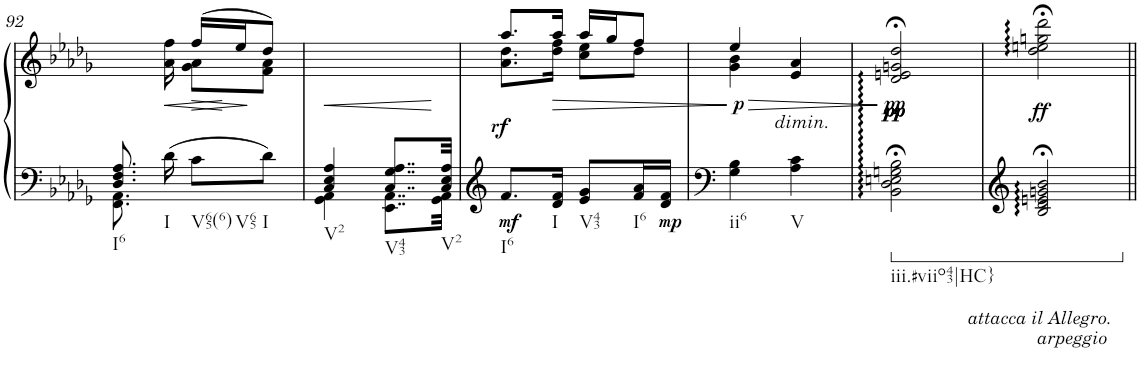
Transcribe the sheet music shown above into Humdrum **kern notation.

**kern	**kern	**dynam
*part1	*part1	*part1
*staff2	*staff1	*staff1/2
*I"Piano	*	*
*I'Pno.	*	*
!!LO:PB:g=z
*clefG2	*clefF4	*
*k[b-e-a-d-g-]	*k[b-e-a-d-g-]	*
*M2/4	*M2/4	*
=92	=92	=92
*^	*^	*
!LO:TX:b:t=I6	!	!	!	!
8.D-/ 8.F/ 8.A-/	8.FF\ 8.AA-\	8.ryy	4ryy	.
!LO:TX:b:t=I	!	!	!	!
!	!	!	!	!LO:HP:b
4ryy	16d-\	16a-\ 16ff\	.	<
!	!LO:TX:b:t=V65(6)	!	!	!
!	!LO:TX:b:t=V65	!	!	!
!	!	!	!	!LO:HP:b
.	8c\L	(16ff/LL	8g-\ 8a-\L	>
.	.	16ee-/J	.	[
!	!LO:TX:b:t=I	!	!	!
.	8d-\J	8dd-/J)	8f\ 8a-\J	.
16ryy	.	.	.	.
*v	*v	*	*	*
*	*v	*v	*
.	.	]
=93	=93	=93
*^	*	*
!LO:TX:b:t=V2	!	!	!
4C/ 4E-/ 4A-/	4GG-\ 4AA-\	2ryy	.
!LO:TX:b:t=V43	!	!	!
8..C/ 8..G-/ 8..A-/L	8..EE-\ 8..AA-\L	.	.
!LO:TX:b:t=V2	!	!	!
32C/ 32E-/ 32A-/Jkk	32GG-\ 32AA-\Jkk	.	.
=94	=94	=94	=94
*	*	*^	*
!LO:TX:b:t=I6	!	!	!	!
!	!	!	!	!LO:DY:b=2
*v	*v	*	*	*
8.f/L	8.aa-/L	8.a-\ 8.dd-\L	mf
!LO:TX:b:t=I	!	!	!
!	!	!	!LO:HP:b
16d-/ 16f/Jk	16aa-/Jk	16dd-\ 16ff\Jk	>
!LO:TX:b:t=V43	!	!	!
8e-/ 8g-/L	16aa-/LL	8cc\ 8ee-\L	.
.	16gg-/J	.	.
!LO:TX:b:t=I6	!	!	!
16f/ 16a-/L	8ff/J	8dd-\J	.
!	!	!	!LO:DY:b=2
16d-/ 16f/JJ	.	.	mp
*	*v	*v	*
.	.	]
=95	=95	=95
!LO:TX:b:t=ii6	!	!
!	!	!LO:HP:b
*	*^	*
!	!	!	!LO:DY:n=1:b
4G-\ 4B-\	4ee-/	4g-\ 4b-\	> p
!LO:TX:a:i:t=dimin.	!	!	!
!LO:TX:b:t=V	!	!	!
4A-\ 4c\	4a-/	4e-/	.
*	*v	*v	*
.	.	]
=96	=96	=96
!LO:TX:b:t=iii.#viio43|HC}	!	!
!	!	!LO:DY:b
!	!	!LO:DY:n=1:b
!	!	!LO:DY:n=2:b
!	!	!LO:DY:n=3:b
2BB-\::;< 2D-\::;< 2En\::;< 2Gn\::;< 2B-\::;<	2d-/::;< 2en/::;< 2gn/::;< 2dd-/::;<	pp pp pp pp
=97	=97	=97
*^	*	*
!LO:TX:b:i:t=attacca il Allegro.	!	!	!
!LO:TX:b:i:t=arpeggio	!	!	!
!	!	!	!LO:DY:b
2B-/::;< 2d-/::;< 2en/::;< 2gn/::;< 2b-/::;<	16d-! 16e! 16g! 16b-!	2dd-\::;< 2een\::;< 2ggn\::;< 2ddd-\::;<	ff
.	8.ryy	.	.
.	4ryy	.	.
*v	*v	*	*
=||	=||	=||
*-	*-	*-
